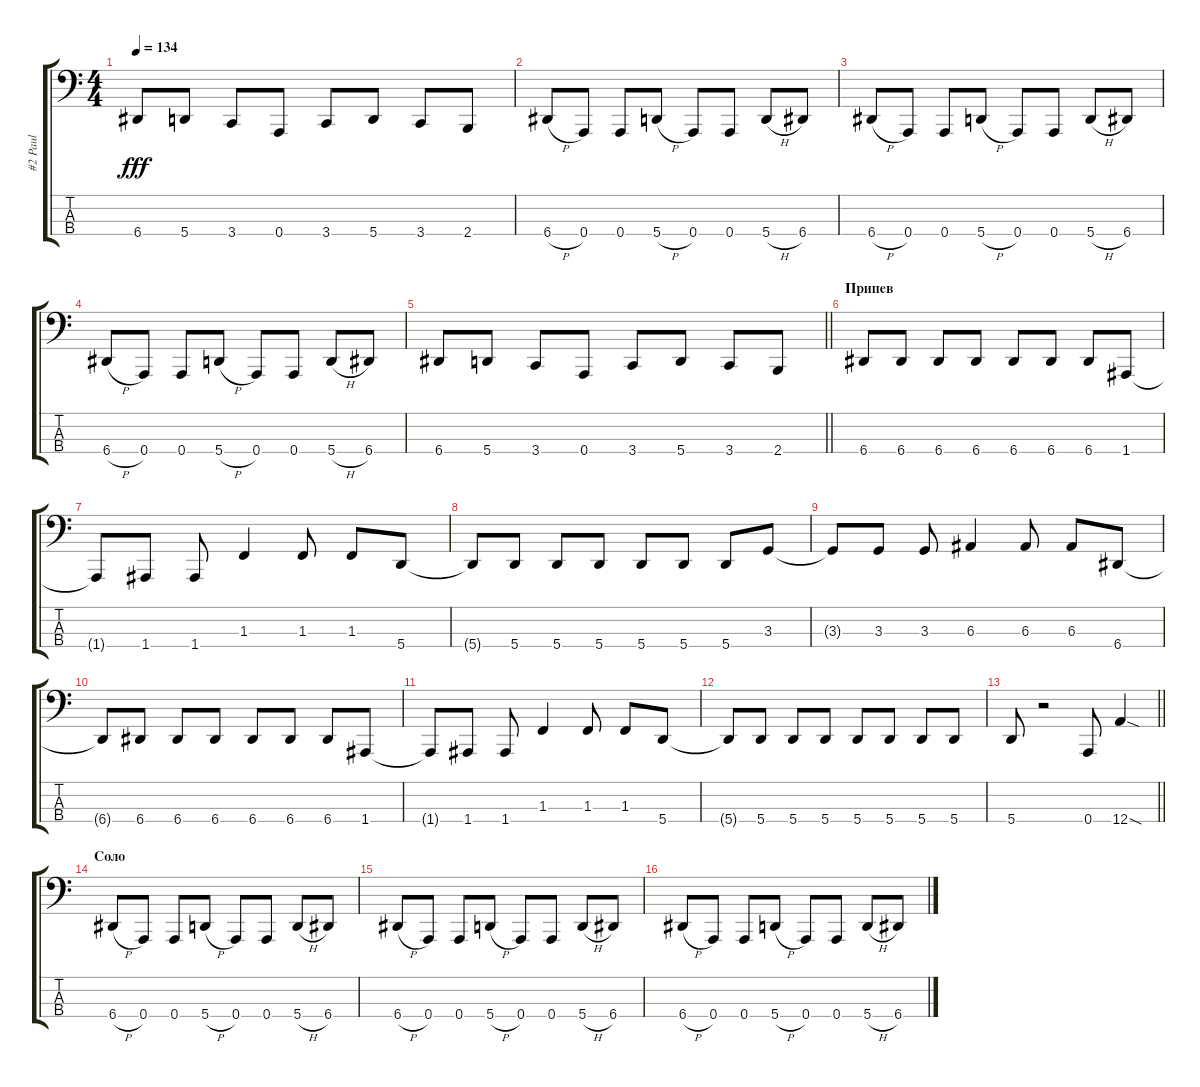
\track ("#2 Paul" "#2 Paul") {instrument electricbasspick}
\staff {score tabs}
\tuning (D2 A1 E1 A0) {hide}
\ts (4 4)
\tempo 134
\clef f4
\ks c
6.4.8{dy fff} 5.4.8 3.4.8 0.4.8 3.4.8 5.4.8 3.4.8 2.4.8 |
6.4{h}.8 0.4.8 0.4.8 5.4{h}.8 0.4.8 0.4.8 5.4{h}.8 6.4.8 |
6.4{h}.8 0.4.8 0.4.8 5.4{h}.8 0.4.8 0.4.8 5.4{h}.8 6.4.8 |
6.4{h}.8 0.4.8 0.4.8 5.4{h}.8 0.4.8 0.4.8 5.4{h}.8 6.4.8 |
\barLineRight lightlight
6.4.8 5.4.8 3.4.8 0.4.8 3.4.8 5.4.8 3.4.8 2.4.8 |
\section ("" "Припев")
6.4.8 6.4.8 6.4.8 6.4.8 6.4.8 6.4.8 6.4.8 1.4.8 |
1.4{t}.8 1.4.8 1.4.8 1.3.4 1.3.8 1.3.8 5.4.8 |
5.4{t}.8 5.4.8 5.4.8 5.4.8 5.4.8 5.4.8 5.4.8 3.3.8 |
3.3{t}.8 3.3.8 3.3.8 6.3.4 6.3.8 6.3.8 6.4.8 |
6.4{t}.8 6.4.8 6.4.8 6.4.8 6.4.8 6.4.8 6.4.8 1.4.8 |
1.4{t}.8 1.4.8 1.4.8 1.3.4 1.3.8 1.3.8 5.4.8 |
5.4{t}.8 5.4.8 5.4.8 5.4.8 5.4.8 5.4.8 5.4.8 5.4.8 |
\barLineRight lightlight
5.4.8 r.2 0.4.8 12.4{sod}.4 |
\section ("" "Соло")
6.4{h}.8 0.4.8 0.4.8 5.4{h}.8 0.4.8 0.4.8 5.4{h}.8 6.4.8 |
6.4{h}.8 0.4.8 0.4.8 5.4{h}.8 0.4.8 0.4.8 5.4{h}.8 6.4.8 |
6.4{h}.8 0.4.8 0.4.8 5.4{h}.8 0.4.8 0.4.8 5.4{h}.8 6.4.8
